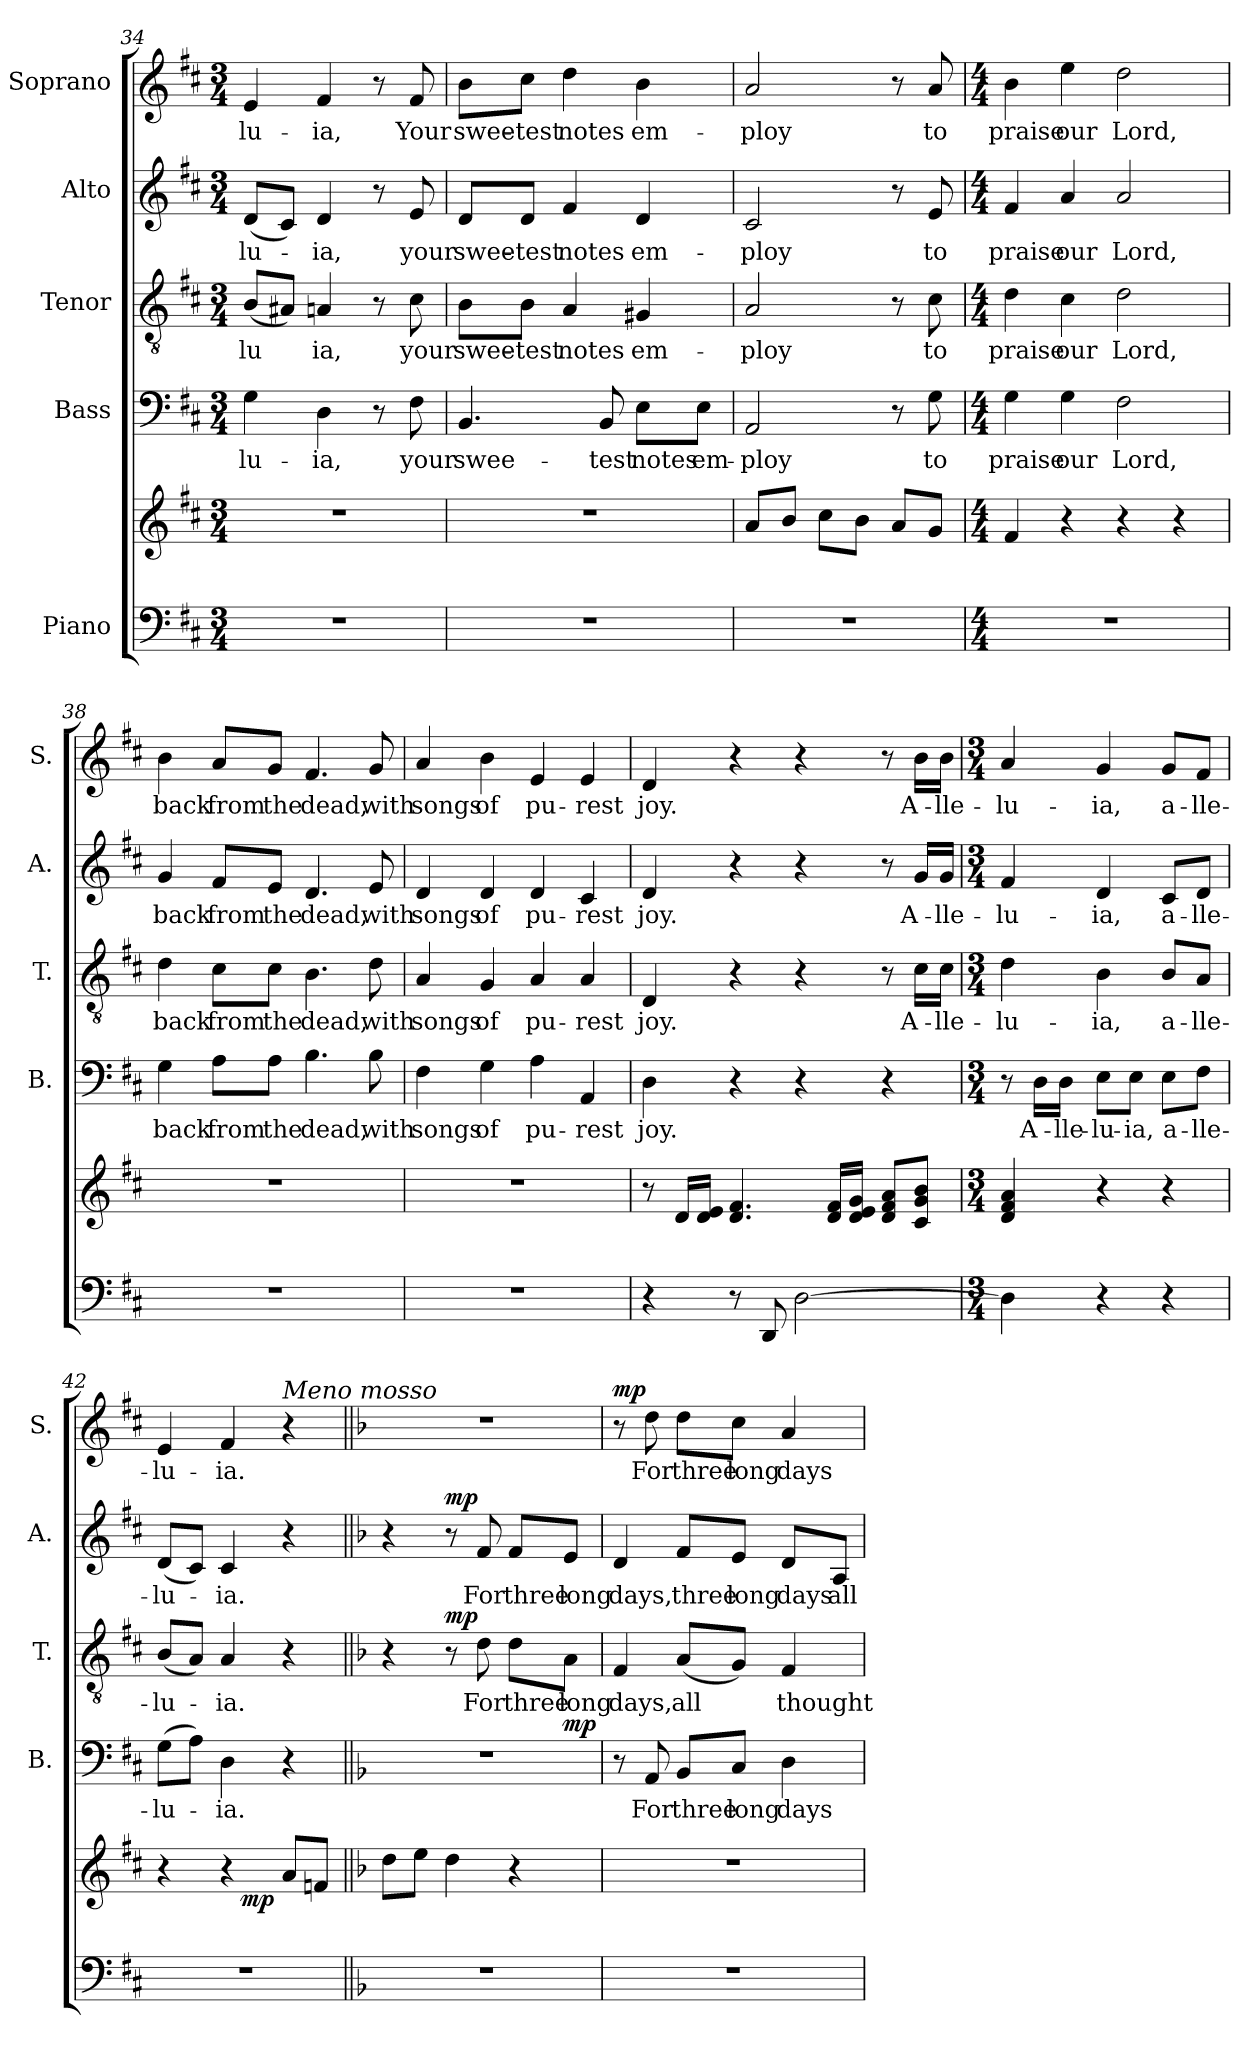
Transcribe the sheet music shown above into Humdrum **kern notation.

**kern	**kern	**dynam	**kern	**text	**dynam	**kern	**text	**dynam	**kern	**text	**dynam	**kern	**text	**dynam
*part5	*part5	*part5	*part4	*part4	*part4	*part3	*part3	*part3	*part2	*part2	*part2	*part1	*part1	*part1
*staff6	*staff5	*staff5/6	*staff4	*staff4	*staff4	*staff3	*staff3	*staff3	*staff2	*staff2	*staff2	*staff1	*staff1	*staff1
*I"Piano	*	*	*I"Bass	*	*	*I"Tenor	*	*	*I"Alto	*	*	*I"Soprano	*	*
*	*	*	*I'B.	*	*	*I'T.	*	*	*I'A.	*	*	*I'S.	*	*
!!LO:PB:g=z
*clefF4	*clefG2	*	*clefF4	*	*	*clefGv2	*	*	*clefG2	*	*	*clefG2	*	*
*	*	*	*	*	*	*ITrd7c12	*	*	*	*	*	*	*	*
*k[f#c#]	*k[f#c#]	*	*k[f#c#]	*	*	*k[f#c#]	*	*	*k[f#c#]	*	*	*k[f#c#]	*	*
*D:	*D:	*	*D:	*	*	*D:	*	*	*D:	*	*	*D:	*	*
*M3/4	*M3/4	*	*M3/4	*	*	*M3/4	*	*	*M3/4	*	*	*M3/4	*	*
=34	=34	=34	=34	=34	=34	=34	=34	=34	=34	=34	=34	=34	=34	=34
!LO:N:vis=1	!LO:N:vis=1	!	!	!LO:LY:b	!	!	!LO:LY:b	!	!	!LO:LY:b	!	!	!LO:LY:b	!
2.r	2.r	.	4G\	-lu-	.	(<8BB/L	-lu	.	(<8d/L	-lu-	.	4e/	-lu-	.
.	.	.	.	.	.	8AA#X/J)	.	.	8c#/J)	.	.	.	.	.
!	!	!	!	!LO:LY:b	!	!	!LO:LY:b	!	!	!LO:LY:b	!	!	!LO:LY:b	!
.	.	.	4D\	-ia,	.	4AAn/	ia,	.	4d/	-ia,	.	4f#/	-ia,	.
.	.	.	8r	.	.	8r	.	.	8r	.	.	8r	.	.
!	!	!	!	!LO:LY:b	!	!	!LO:LY:b	!	!	!LO:LY:b	!	!	!LO:LY:b	!
.	.	.	8F#\	your	.	8C#\	your	.	8e/	your	.	8f#/	Your	.
=35	=35	=35	=35	=35	=35	=35	=35	=35	=35	=35	=35	=35	=35	=35
!LO:N:vis=1	!LO:N:vis=1	!	!	!LO:LY:b	!	!	!LO:LY:b	!	!	!LO:LY:b	!	!	!LO:LY:b	!
2.r	2.r	.	4.BB/	swee-	.	8BB\L	swee-	.	8d/L	swee-	.	8b\L	swee-	.
!	!	!	!	!	!	!	!LO:LY:b	!	!	!LO:LY:b	!	!	!LO:LY:b	!
.	.	.	.	.	.	8BB\J	-test	.	8d/J	-test	.	8cc#\J	-test	.
!	!	!	!	!	!	!	!LO:LY:b	!	!	!LO:LY:b	!	!	!LO:LY:b	!
.	.	.	.	.	.	4AA/	notes	.	4f#/	notes	.	4dd\	notes	.
!	!	!	!	!LO:LY:b	!	!	!	!	!	!	!	!	!	!
.	.	.	8BB/	-test	.	.	.	.	.	.	.	.	.	.
!	!	!	!	!LO:LY:b	!	!	!LO:LY:b	!	!	!LO:LY:b	!	!	!LO:LY:b	!
.	.	.	8E\L	notes	.	4GG#X/	em-	.	4d/	em-	.	4b\	em-	.
!	!	!	!	!LO:LY:b	!	!	!	!	!	!	!	!	!	!
.	.	.	8E\J	em-	.	.	.	.	.	.	.	.	.	.
=36	=36	=36	=36	=36	=36	=36	=36	=36	=36	=36	=36	=36	=36	=36
!LO:N:vis=1	!	!	!	!LO:LY:b	!	!	!LO:LY:b	!	!	!LO:LY:b	!	!	!LO:LY:b	!
2.r	8a/L	.	2AA/	-ploy	.	2AA/	-ploy	.	2c#/	-ploy	.	2a/	-ploy	.
.	8b/J	.	.	.	.	.	.	.	.	.	.	.	.	.
.	8cc#\L	.	.	.	.	.	.	.	.	.	.	.	.	.
.	8b\J	.	.	.	.	.	.	.	.	.	.	.	.	.
.	8a/L	.	8r	.	.	8r	.	.	8r	.	.	8r	.	.
!	!	!	!	!LO:LY:b	!	!	!LO:LY:b	!	!	!LO:LY:b	!	!	!LO:LY:b	!
.	8g/J	.	8G\	to	.	8C#\	to	.	8e/	to	.	8a/	to	.
=37	=37	=37	=37	=37	=37	=37	=37	=37	=37	=37	=37	=37	=37	=37
*M4/4	*M4/4	*	*M4/4	*	*	*M4/4	*	*	*M4/4	*	*	*M4/4	*	*
!	!	!	!	!LO:LY:b	!	!	!LO:LY:b	!	!	!LO:LY:b	!	!	!LO:LY:b	!
1r	4f#/	.	4G\	praise	.	4D\	praise	.	4f#/	praise	.	4b\	praise	.
!	!	!	!	!LO:LY:b	!	!	!LO:LY:b	!	!	!LO:LY:b	!	!	!LO:LY:b	!
.	4r	.	4G\	our	.	4C#\	our	.	4a/	our	.	4ee\	our	.
!	!	!	!	!LO:LY:b	!	!	!LO:LY:b	!	!	!LO:LY:b	!	!	!LO:LY:b	!
.	4r	.	2F#\	Lord,	.	2D\	Lord,	.	2a/	Lord,	.	2dd\	Lord,	.
.	4r	.	.	.	.	.	.	.	.	.	.	.	.	.
=38	=38	=38	=38	=38	=38	=38	=38	=38	=38	=38	=38	=38	=38	=38
!	!	!	!	!LO:LY:b	!	!	!LO:LY:b	!	!	!LO:LY:b	!	!	!LO:LY:b	!
1r	1r	.	4G\	back	.	4D\	back	.	4g/	back	.	4b\	back	.
!	!	!	!	!LO:LY:b	!	!	!LO:LY:b	!	!	!LO:LY:b	!	!	!LO:LY:b	!
.	.	.	8A\L	from	.	8C#\L	from	.	8f#/L	from	.	8a/L	from	.
!	!	!	!	!LO:LY:b	!	!	!LO:LY:b	!	!	!LO:LY:b	!	!	!LO:LY:b	!
.	.	.	8A\J	the	.	8C#\J	the	.	8e/J	the	.	8g/J	the	.
!	!	!	!	!LO:LY:b	!	!	!LO:LY:b	!	!	!LO:LY:b	!	!	!LO:LY:b	!
.	.	.	4.B\	dead,	.	4.BB\	dead,	.	4.d/	dead,	.	4.f#/	dead,	.
!	!	!	!	!LO:LY:b	!	!	!LO:LY:b	!	!	!LO:LY:b	!	!	!LO:LY:b	!
.	.	.	8B\	with	.	8D\	with	.	8e/	with	.	8g/	with	.
!!LO:LB:g=z
=39	=39	=39	=39	=39	=39	=39	=39	=39	=39	=39	=39	=39	=39	=39
!	!	!	!	!LO:LY:b	!	!	!LO:LY:b	!	!	!LO:LY:b	!	!	!LO:LY:b	!
1r	1r	.	4F#\	songs	.	4AA/	songs	.	4d/	songs	.	4a/	songs	.
!	!	!	!	!LO:LY:b	!	!	!LO:LY:b	!	!	!LO:LY:b	!	!	!LO:LY:b	!
.	.	.	4G\	of	.	4GG/	of	.	4d/	of	.	4b\	of	.
!	!	!	!	!LO:LY:b	!	!	!LO:LY:b	!	!	!LO:LY:b	!	!	!LO:LY:b	!
.	.	.	4A\	pu-	.	4AA/	pu-	.	4d/	pu-	.	4e/	pu-	.
!	!	!	!	!LO:LY:b	!	!	!LO:LY:b	!	!	!LO:LY:b	!	!	!LO:LY:b	!
.	.	.	4AA/	-rest	.	4AA/	-rest	.	4c#/	-rest	.	4e/	-rest	.
=40	=40	=40	=40	=40	=40	=40	=40	=40	=40	=40	=40	=40	=40	=40
!	!	!	!	!LO:LY:b	!	!	!LO:LY:b	!	!	!LO:LY:b	!	!	!LO:LY:b	!
4r	8r	.	4D\	joy.	.	4DD/	joy.	.	4d/	joy.	.	4d/	joy.	.
.	16d/LL	.	.	.	.	.	.	.	.	.	.	.	.	.
.	16d/ 16e/JJ	.	.	.	.	.	.	.	.	.	.	.	.	.
8r	4.d/ 4.f#/	.	4r	.	.	4r	.	.	4r	.	.	4r	.	.
8DD/	.	.	.	.	.	.	.	.	.	.	.	.	.	.
[>2D\	.	.	4r	.	.	4r	.	.	4r	.	.	4r	.	.
.	16d/ 16f#/LL	.	.	.	.	.	.	.	.	.	.	.	.	.
.	16d/ 16e/ 16g/JJ	.	.	.	.	.	.	.	.	.	.	.	.	.
.	8d/ 8f#/ 8a/L	.	4r	.	.	8r	.	.	8r	.	.	8r	.	.
!	!	!	!	!	!	!	!LO:LY:b	!	!	!LO:LY:b	!	!	!LO:LY:b	!
.	8c#/ 8g/ 8b/J	.	.	.	.	16C#\LL	A-	.	16g/LL	A-	.	16b\LL	A-	.
!	!	!	!	!	!	!	!LO:LY:b	!	!	!LO:LY:b	!	!	!LO:LY:b	!
.	.	.	.	.	.	16C#\JJ	-lle-	.	16g/JJ	-lle-	.	16b\JJ	-lle-	.
=41	=41	=41	=41	=41	=41	=41	=41	=41	=41	=41	=41	=41	=41	=41
*M3/4	*M3/4	*	*M3/4	*	*	*M3/4	*	*	*M3/4	*	*	*M3/4	*	*
!	!	!	!	!	!	!	!LO:LY:b	!	!	!LO:LY:b	!	!	!LO:LY:b	!
4D\]	4d/ 4f#/ 4a/	.	8r	.	.	4D\	-lu-	.	4f#/	-lu-	.	4a/	-lu-	.
!	!	!	!	!LO:LY:b	!	!	!	!	!	!	!	!	!	!
.	.	.	16D\LL	A-	.	.	.	.	.	.	.	.	.	.
!	!	!	!	!LO:LY:b	!	!	!	!	!	!	!	!	!	!
.	.	.	16D\JJ	-lle-	.	.	.	.	.	.	.	.	.	.
!	!	!	!	!LO:LY:b	!	!	!LO:LY:b	!	!	!LO:LY:b	!	!	!LO:LY:b	!
4r	4r	.	8E\L	-lu-	.	4BB\	-ia,	.	4d/	-ia,	.	4g/	-ia,	.
!	!	!	!	!LO:LY:b	!	!	!	!	!	!	!	!	!	!
.	.	.	8E\J	-ia,	.	.	.	.	.	.	.	.	.	.
!	!	!	!	!LO:LY:b	!	!	!LO:LY:b	!	!	!LO:LY:b	!	!	!LO:LY:b	!
4r	4r	.	8E\L	a-	.	8BB/L	a-	.	8c#/L	a-	.	8g/L	a-	.
!	!	!	!	!LO:LY:b	!	!	!LO:LY:b	!	!	!LO:LY:b	!	!	!LO:LY:b	!
.	.	.	8F#\J	-lle-	.	8AA/J	-lle-	.	8d/J	-lle-	.	8f#/J	-lle-	.
=42	=42	=42	=42	=42	=42	=42	=42	=42	=42	=42	=42	=42	=42	=42
!LO:N:vis=1	!	!	!	!LO:LY:b	!	!	!LO:LY:b	!	!	!LO:LY:b	!	!	!LO:LY:b	!
*	*^	*	*	*	*	*	*	*	*	*	*	*	*	*
2.r	4r	4ryy	.	(>8G\L	-lu-	.	(<8BB/L	-lu-	.	(<8d/L	-lu-	.	4e/	-lu-	.
.	.	.	.	8A\J)	.	.	8AA/J)	.	.	8c#/J)	.	.	.	.	.
!	!	!	!	!	!LO:LY:b	!	!	!LO:LY:b	!	!	!LO:LY:b	!	!	!LO:LY:b	!
.	4r	16ryy	.	4D\	-ia.	.	4AA/	-ia.	.	4c#/	-ia.	.	4f#/	-ia.	.
!	!	!	!LO:DY:b	!	!	!	!	!	!	!	!	!	!	!	!
.	.	4..ryy	mp	.	.	.	.	.	.	.	.	.	.	.	.
*	*MM76	*	*	*	*	*	*	*	*	*	*	*	*MM76	*	*
!	!	!	!	!	!	!	!	!	!	!	!	!	!LO:TX:a:i:t=Meno mosso	!	!
.	8a/L	.	.	4r	.	.	4r	.	.	4r	.	.	4r	.	.
.	8fn/J	.	.	.	.	.	.	.	.	.	.	.	.	.	.
*	*v	*v	*	*	*	*	*	*	*	*	*	*	*	*	*
!!LO:LB:g=z
=43||	=43||	=43||	=43||	=43||	=43||	=43||	=43||	=43||	=43||	=43||	=43||	=43||	=43||	=43||
*k[b-]	*k[b-]	*	*k[b-]	*	*	*k[b-]	*	*	*k[b-]	*	*	*k[b-]	*	*
*F:	*F:	*	*F:	*	*	*F:	*	*	*F:	*	*	*F:	*	*
*	*^	*	*	*	*	*	*	*	*	*	*	*	*	*
!LO:N:vis=1	!	!	!	!LO:N:vis=1	!	!	!	!	!	!	!	!	!LO:N:vis=1	!	!
*	*v	*v	*	*^	*	*	*	*	*	*	*	*	*	*	*
2.r	8dd\L	.	2.r	2ryy	.	.	4r	.	.	4r	.	.	2.r	.	.
.	8ee\J	.	.	.	.	.	.	.	.	.	.	.	.	.	.
!	!	!	!	!	!	!	!	!	!LO:DY:a	!	!	!LO:DY:a	!	!	!
.	4dd\	.	.	.	.	.	8r	.	mp	8r	.	mp	.	.	.
!	!	!	!	!	!	!	!	!LO:LY:b	!	!	!LO:LY:b	!	!	!	!
.	.	.	.	.	.	.	8D\	For	.	8f/	For	.	.	.	.
!	!	!	!	!	!	!	!	!LO:LY:b	!	!	!LO:LY:b	!	!	!	!
.	4r	.	.	8ryy	.	.	8D\L	three	.	8f/L	three	.	.	.	.
!	!	!	!	!	!	!LO:DY:b	!	!LO:LY:b	!	!	!LO:LY:b	!	!	!	!
.	.	.	.	8ryy	.	mp	8AA\J	long	.	8e/J	long	.	.	.	.
=44	=44	=44	=44	=44	=44	=44	=44	=44	=44	=44	=44	=44	=44	=44	=44
!LO:N:vis=1	!LO:N:vis=1	!	!	!	!	!	!	!LO:LY:b	!	!	!LO:LY:b	!	!	!	!LO:DY:a
*	*	*	*v	*v	*	*	*	*	*	*	*	*	*	*	*
2.r	2.r	.	8r	.	.	4FF/	days,	.	4d/	days,	.	8r	.	mp
!	!	!	!	!LO:LY:b	!	!	!	!	!	!	!	!	!LO:LY:b	!
.	.	.	8AA/	For	.	.	.	.	.	.	.	8dd\	For	.
!	!	!	!	!LO:LY:b	!	!	!LO:LY:b	!	!	!LO:LY:b	!	!	!LO:LY:b	!
.	.	.	8BB-/L	three	.	(<8AA/L	all	.	8f/L	three	.	8dd\L	three	.
!	!	!	!	!LO:LY:b	!	!	!	!	!	!LO:LY:b	!	!	!LO:LY:b	!
.	.	.	8C/J	long	.	8GG/J)	.	.	8e/J	long	.	8cc\J	long	.
!	!	!	!	!LO:LY:b	!	!	!LO:LY:b	!	!	!LO:LY:b	!	!	!LO:LY:b	!
.	.	.	4D\	days	.	4FF/	thought	.	8d/L	days	.	4a/	days	.
!	!	!	!	!	!	!	!	!	!	!LO:LY:b	!	!	!	!
.	.	.	.	.	.	.	.	.	8A/J	all	.	.	.	.
=	=	=	=	=	=	=	=	=	=	=	=	=	=	=
*-	*-	*-	*-	*-	*-	*-	*-	*-	*-	*-	*-	*-	*-	*-
